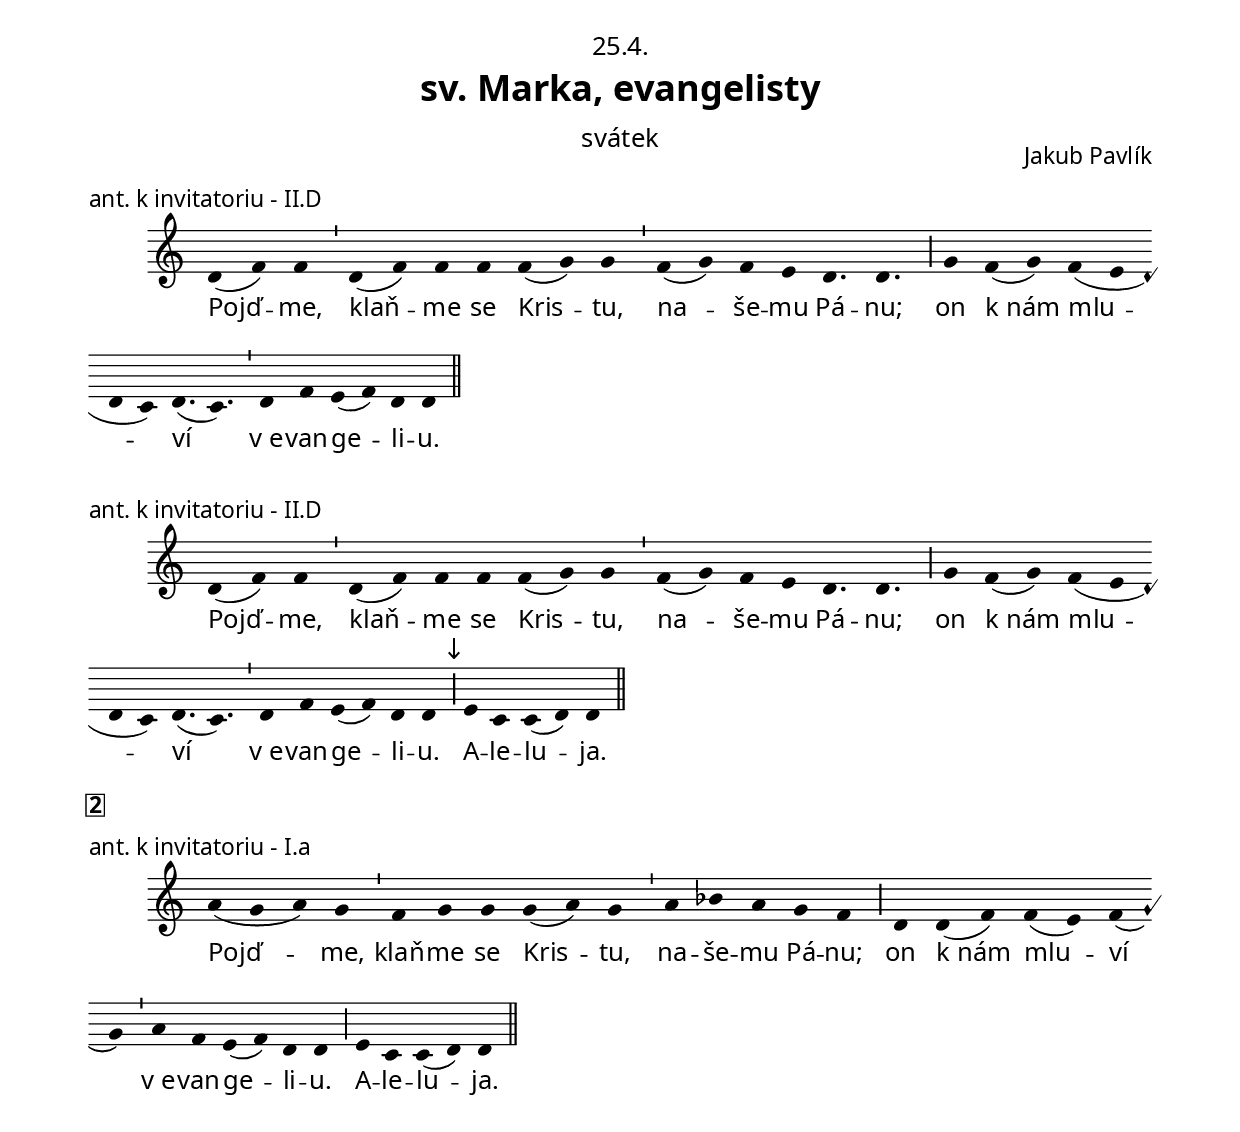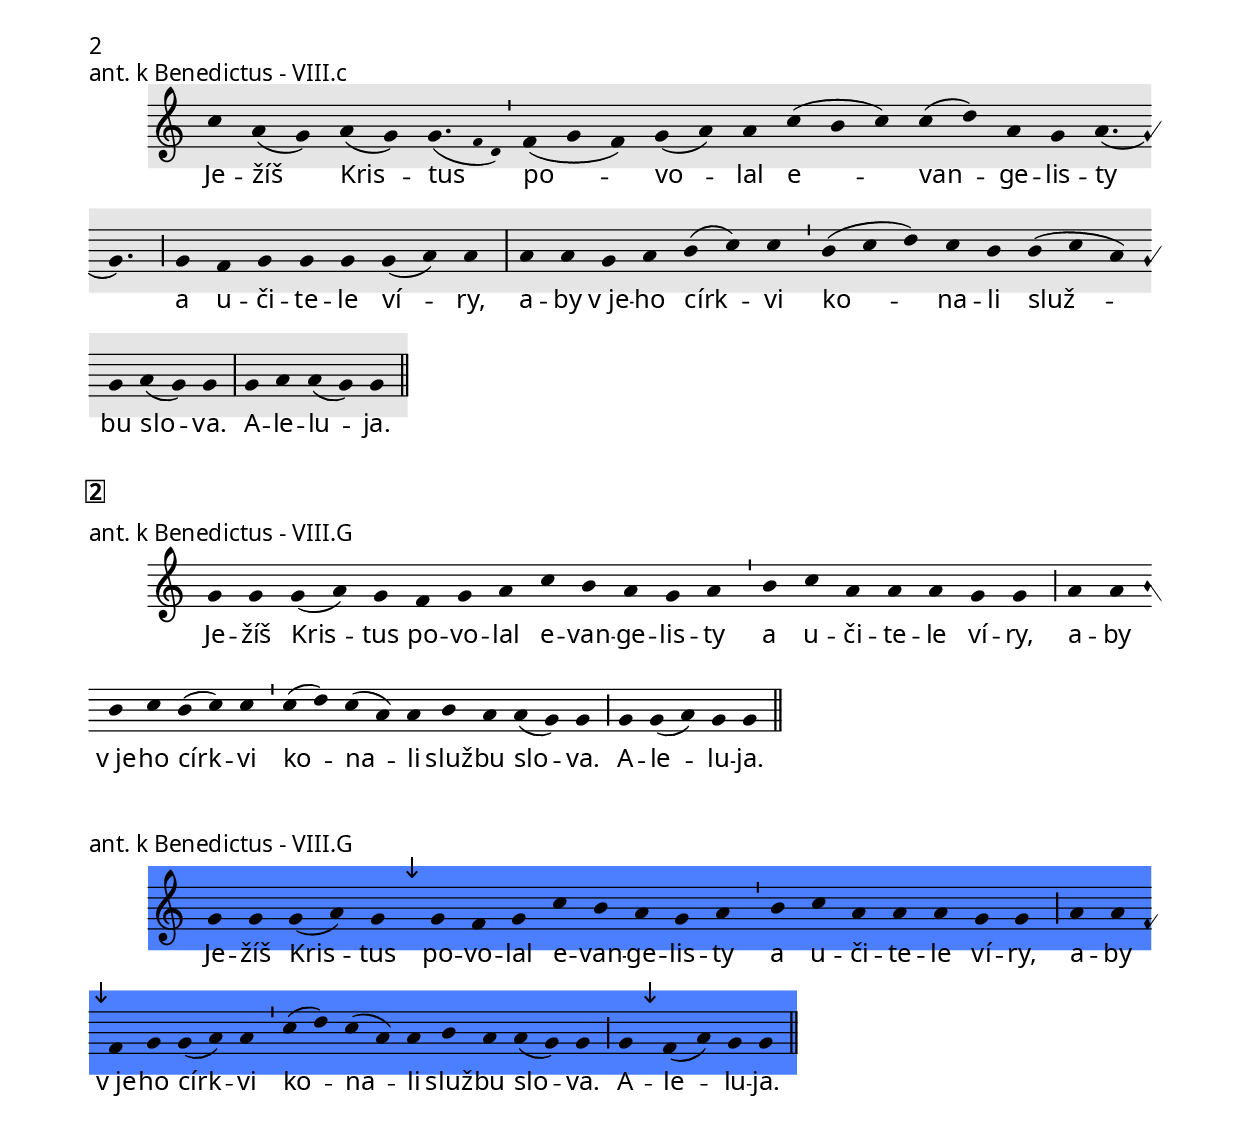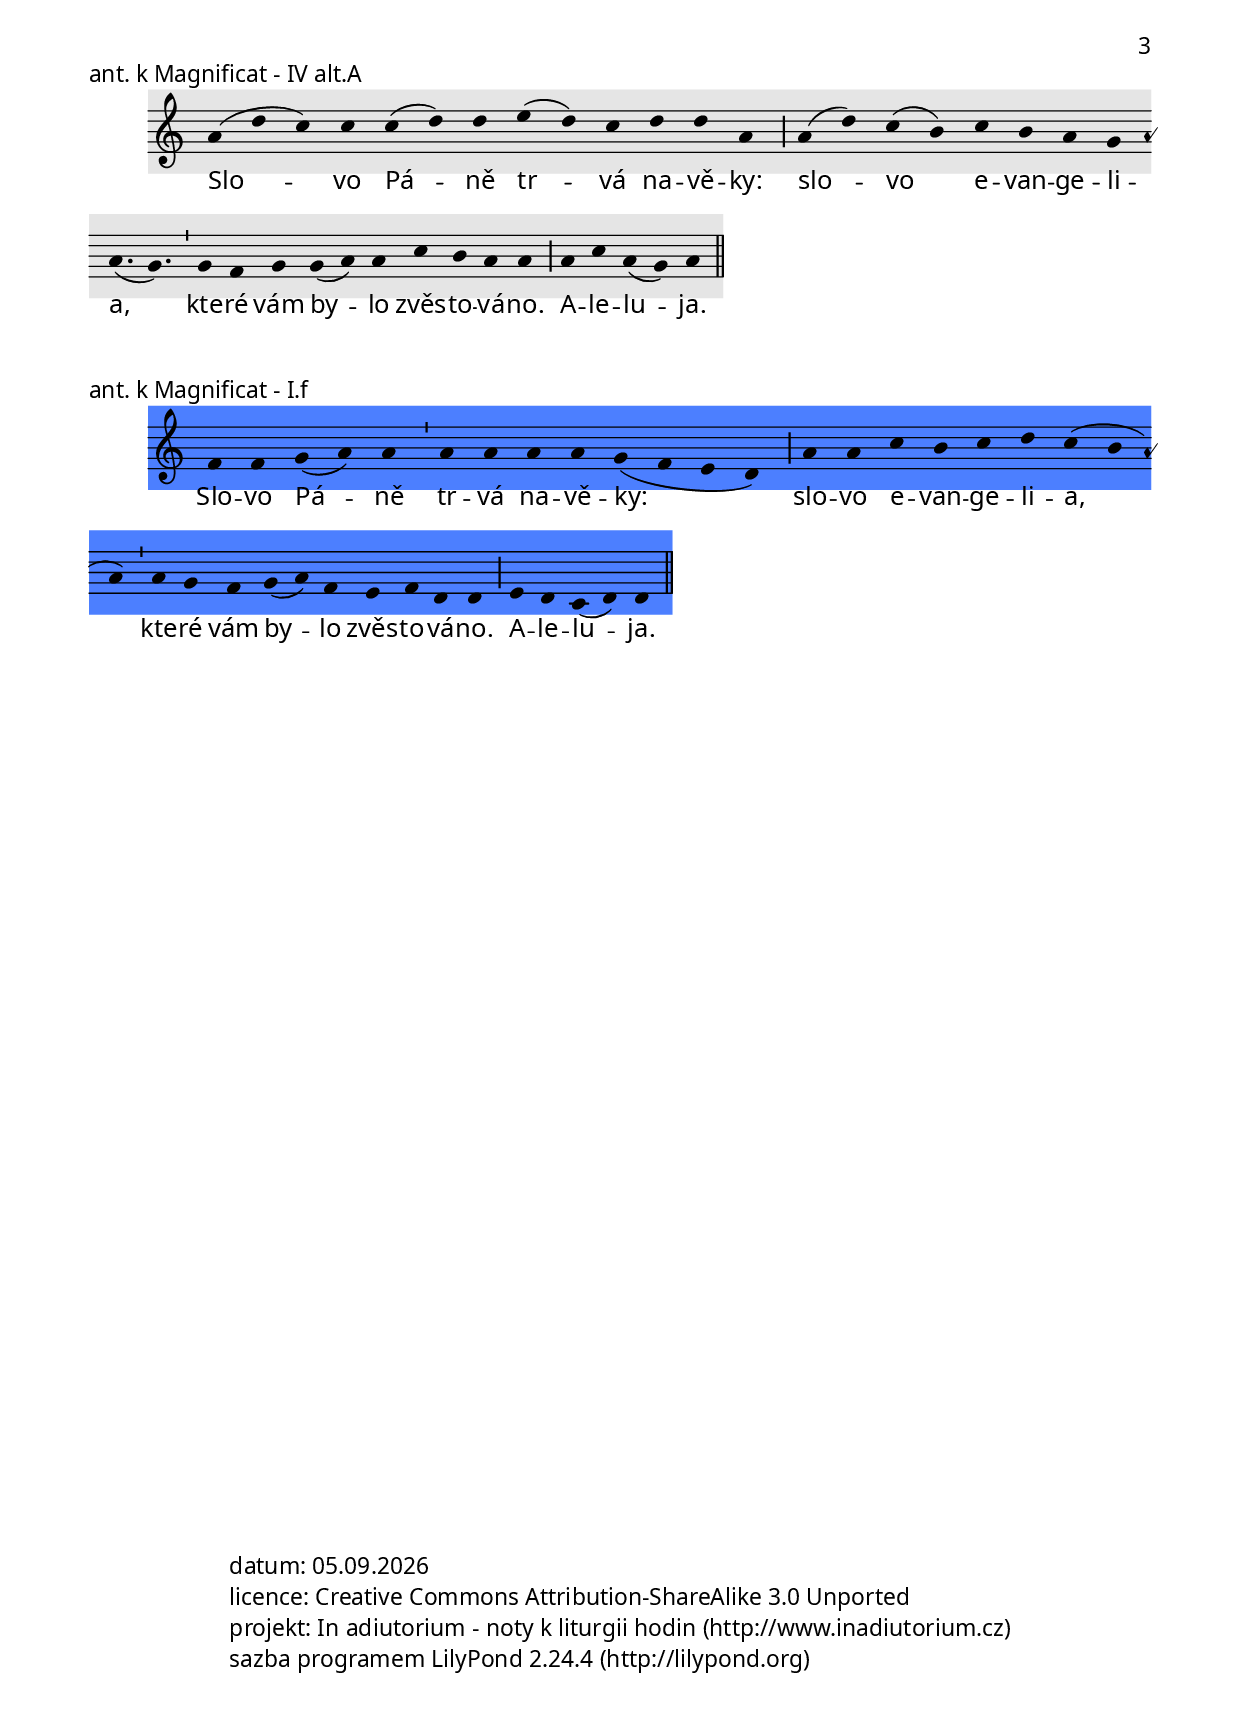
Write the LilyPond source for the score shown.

\version "2.15.37"

\include "../spolecne.ly"

\header {
  title = \markup\titleSvatek
            "sv. Marka, evangelisty"
            "svátek"
            25.4.
  composer = "Jakub Pavlík"
}

\score {
  \relative c' {
    \choralniRezim
    d4( f) f \barMin
    d( f) f f f( g) g \barMin f( g) f e d4. d \barMaior
    g4 f( g) f( e d c) d4.( c) \barMin d4 f e( f) d d \barFinalis
  }
  \addlyrics {
    Pojď -- me, klaň -- me se Kris -- tu, na -- še -- mu Pá -- nu;
    on k_nám mlu -- ví v_e -- van -- ge -- li -- u.
  }
  \header {
    quid = "ant. k invitatoriu"
    modus = "II"
    differentia = "D"
    psalmus = ""
    id = ""
    piece = \markup {\sestavTitulekBezZalmu}
  }
}

\score {
  \relative c' {
    \choralniRezim
    d4( f) f \barMin
    d( f) f f f( g) g \barMin f( g) f e d4. d \barMaior
    g4 f( g) f( e d c) d4.( c) \barMin d4 f e( f) d d \barMaior
    \mark\sipka e c c( d) d \barFinalis
  }
  \addlyrics {
    Pojď -- me, klaň -- me se Kris -- tu, na -- še -- mu Pá -- nu;
    on k_nám mlu -- ví v_e -- van -- ge -- li -- u.
    A -- le -- lu -- ja.
  }
  \header {
    quid = "ant. k invitatoriu"
    modus = "II"
    differentia = "D"
    psalmus = ""
    id = ""
    piece = \markup {\sestavTitulekBezZalmu}
  }
}

\markup\nadpisSkupiny 2

\score {
  \relative c'' {
    \choralniRezim
    a4( g a) g \barMin f g g g( a) g \barMin a bes a g f \barMaior
    d d( f) f( e) f( g) \barMin a f e( f) d d \barMaior
    e c c( d) d \barFinalis
  }
  \addlyrics {
    Pojď -- me, klaň -- me se Kris -- tu, na -- še -- mu Pá -- nu;
    on k_nám mlu -- ví v_e -- van -- ge -- li -- u.
    A -- le -- lu -- ja.
  }
  \header {
    quid = "ant. k invitatoriu"
    modus = "I"
    differentia = "a"
    psalmus = ""
    id = ""
    piece = \markup {\sestavTitulekBezZalmu}
  }
}

\pageBreak

\score {
  \relative c'' {
    \zvyraznovacSedy
    \choralniRezim
    c a( g) a( g) g4.( \grace { f4 d) } \barMin
    f( g f) g( a) a c( b c) c( d) a g a4.( g) \barMaior
    g4 f g g g g( a) a \barMax
    a a g a b( c) c \barMin b( c d) c b b( c a) g a( g) g \barMax
    g a a( g) g \barFinalis
  }
  \addlyrics {
    Je -- žíš Kris -- tus
    po -- vo -- lal e -- van -- ge -- lis -- ty
    a u -- či -- te -- le ví -- ry,
    a -- by v_je -- ho círk -- vi ko -- na -- li služ -- bu slo -- va.
    A -- le -- lu -- ja.
  }
  \header {
    quid = "ant. k Benedictus"
    modus = "VIII"
    differentia = "c"
    psalmus = ""
    id = ""
    piece = \markup {\sestavTitulekBezZalmu}
  }
}

\markup\nadpisSkupiny 2

\score {
  \relative c'' {
    \choralniRezim
    g4 g g( a) g f g a c b a g a \barMin
    b c a a a g g \barMaior
    a a b c b( c) c \barMin
    c( d) c( a) a b a a( g) g \barMaior
    g g( a) g g \barFinalis
  }
  \addlyrics {
    Je -- žíš Kris -- tus
    po -- vo -- lal e -- van -- ge -- lis -- ty
    a u -- či -- te -- le ví -- ry,
    a -- by v_je -- ho círk -- vi
    ko -- na -- li služ -- bu slo -- va.
    A -- le -- lu -- ja.
  }
  \header {
    quid = "ant. k Benedictus"
    modus = "VIII"
    differentia = "G"
    psalmus = ""
    id = ""
    piece = \markup {\sestavTitulekBezZalmu}
  }
}

\score {
  \relative c'' {
    \zvyraznovacModry
    \choralniRezim
    g4 g g( a) g \mark\sipka g f g c b a g a \barMin
    b c a a a g g \barMaior
    a a \mark\sipka f g g( a) a \barMin
    c( d) c( a) a b a a( g) g \barMaior
    g \mark\sipka f( a) g g \barFinalis
  }
  \addlyrics {
    Je -- žíš Kris -- tus
    po -- vo -- lal e -- van -- ge -- lis -- ty
    a u -- či -- te -- le ví -- ry,
    a -- by v_je -- ho círk -- vi
    ko -- na -- li služ -- bu slo -- va.
    A -- le -- lu -- ja.
  }
  \header {
    quid = "ant. k Benedictus"
    modus = "VIII"
    differentia = "G"
    psalmus = ""
    id = ""
    piece = \markup {\sestavTitulekBezZalmu}
  }
}

\pageBreak

\score {
  \relative c'' {
    \zvyraznovacSedy
    \choralniRezim
    a4( d c) c c( d) d e( d) c d d a \barMaior
    a( d) c( b) c b a g a4.( g) \barMin
    g4 f g g( a) a c b a a \barMaior
    a c a( g) a \barFinalis
  }
  \addlyrics {
    Slo -- vo Pá -- ně tr -- vá na -- vě -- ky:
    slo -- vo e -- van -- ge -- li -- a,
    kte -- ré vám by -- lo zvěs -- to -- vá -- no.
    A -- le -- lu -- ja.
  }
  \header {
    quid = "ant. k Magnificat"
    modus = "IV alt"
    differentia = "A"
    psalmus = ""
    id = ""
    fons = "Od druhého oddílu jsem si vzal jako vzor antifonu O mulier, AntRom1912 s. 315."
    piece = \markup {\sestavTitulekBezZalmu}
  }
}

\score {
  \relative c' {
    \zvyraznovacModry
    \choralniRezim
    f4 f g( a) a \barMin a a a a g( f e d) \barMaior
    a' a c b c d c( b a) \barMin
    a g f g( a) f e f d d \barMaior
    e d c( d) d \barFinalis
  }
  \addlyrics {
    Slo -- vo Pá -- ně tr -- vá na -- vě -- ky:
    slo -- vo e -- van -- ge -- li -- a,
    kte -- ré vám by -- lo zvěs -- to -- vá -- no.
    A -- le -- lu -- ja.
  }
  \header {
    quid = "ant. k Magnificat"
    modus = "I"
    differentia = "f"
    psalmus = ""
    id = ""
    piece = \markup {\sestavTitulekBezZalmu}
  }
}